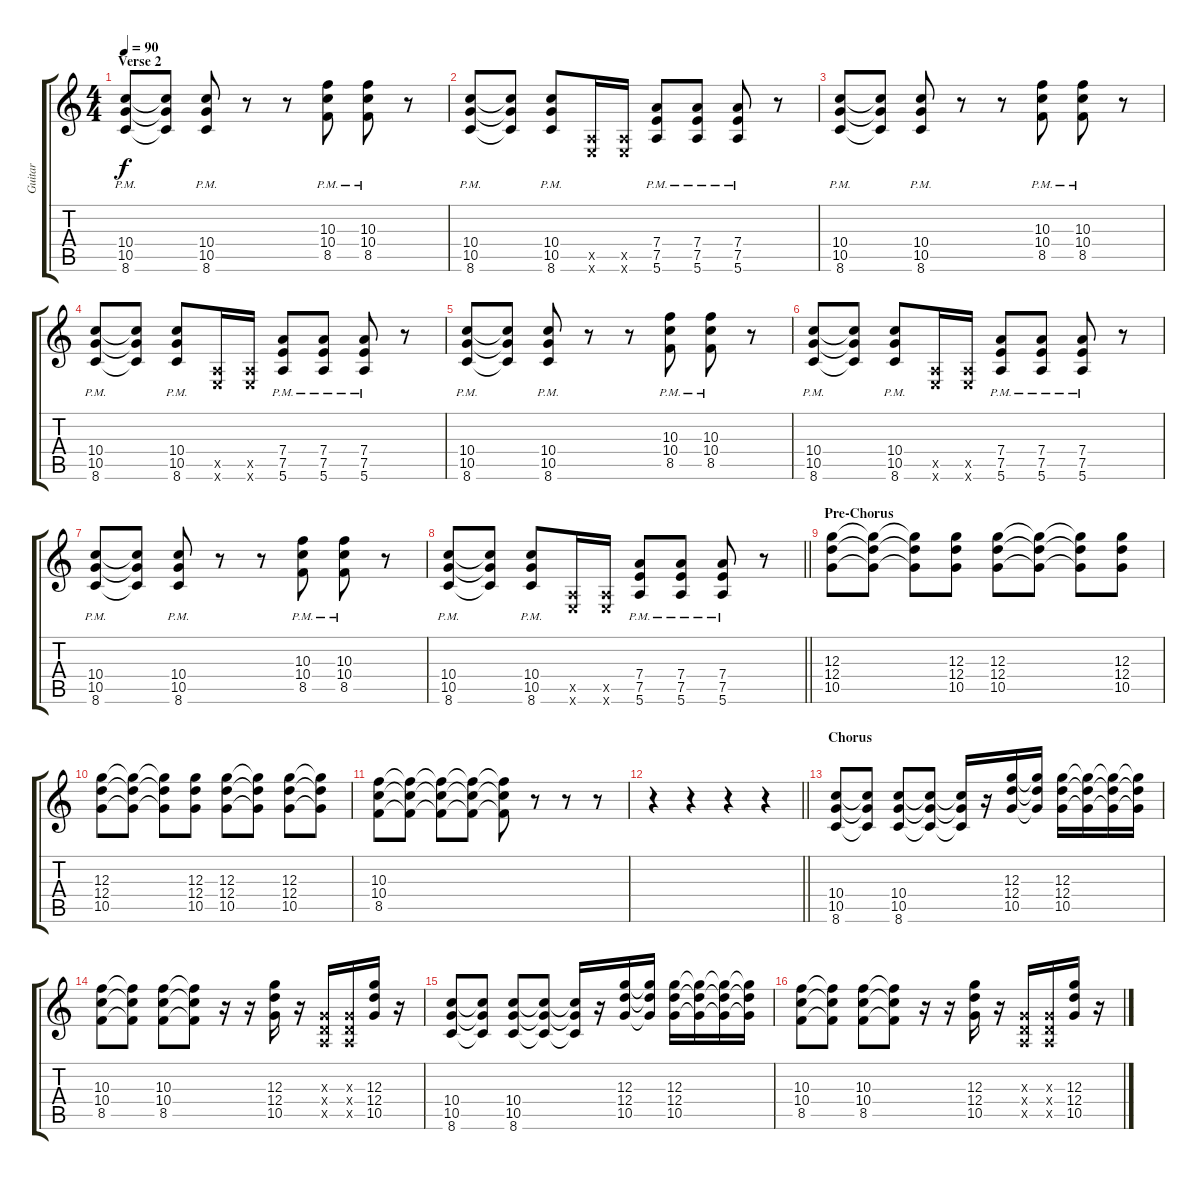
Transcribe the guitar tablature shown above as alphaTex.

\track ("Guitar" "Guitar") {instrument overdrivenguitar}
\staff {score tabs}
\tuning (E4 B3 G3 D3 A2 E2) {hide}
\ts (4 4)
\section ("" "Verse 2")
\tempo 90
\clef g2
\ks c
(10.4{pm} 10.5{pm} 8.6{pm}).8{dy f} (10.4{t} 10.5{t} 8.6{t}).8 (10.4{pm} 10.5{pm} 8.6{pm}).8 r.8 r.8 (10.3{pm} 10.4{pm} 8.5{pm}).8 (10.3{pm} 10.4{pm} 8.5{pm}).8 r.8 |
(10.4{pm} 10.5{pm} 8.6{pm}).8 (10.4{t} 10.5{t} 8.6{t}).8 (10.4{pm} 10.5{pm} 8.6{pm}).8 (0.5{x} 0.6{x}).16 (0.5{x} 0.6{x}).16 (7.4{pm} 7.5{pm} 5.6{pm}).8 (7.4{pm} 7.5{pm} 5.6{pm}).8 (7.4{pm} 7.5{pm} 5.6{pm}).8 r.8 |
(10.4{pm} 10.5{pm} 8.6{pm}).8 (10.4{t} 10.5{t} 8.6{t}).8 (10.4{pm} 10.5{pm} 8.6{pm}).8 r.8 r.8 (10.3{pm} 10.4{pm} 8.5{pm}).8 (10.3{pm} 10.4{pm} 8.5{pm}).8 r.8 |
(10.4{pm} 10.5{pm} 8.6{pm}).8 (10.4{t} 10.5{t} 8.6{t}).8 (10.4{pm} 10.5{pm} 8.6{pm}).8 (0.5{x} 0.6{x}).16 (0.5{x} 0.6{x}).16 (7.4{pm} 7.5{pm} 5.6{pm}).8 (7.4{pm} 7.5{pm} 5.6{pm}).8 (7.4{pm} 7.5{pm} 5.6{pm}).8 r.8 |
(10.4{pm} 10.5{pm} 8.6{pm}).8 (10.4{t} 10.5{t} 8.6{t}).8 (10.4{pm} 10.5{pm} 8.6{pm}).8 r.8 r.8 (10.3{pm} 10.4{pm} 8.5{pm}).8 (10.3{pm} 10.4{pm} 8.5{pm}).8 r.8 |
(10.4{pm} 10.5{pm} 8.6{pm}).8 (10.4{t} 10.5{t} 8.6{t}).8 (10.4{pm} 10.5{pm} 8.6{pm}).8 (0.5{x} 0.6{x}).16 (0.5{x} 0.6{x}).16 (7.4{pm} 7.5{pm} 5.6{pm}).8 (7.4{pm} 7.5{pm} 5.6{pm}).8 (7.4{pm} 7.5{pm} 5.6{pm}).8 r.8 |
(10.4{pm} 10.5{pm} 8.6{pm}).8 (10.4{t} 10.5{t} 8.6{t}).8 (10.4{pm} 10.5{pm} 8.6{pm}).8 r.8 r.8 (10.3{pm} 10.4{pm} 8.5{pm}).8 (10.3{pm} 10.4{pm} 8.5{pm}).8 r.8 |
\barLineRight lightlight
(10.4{pm} 10.5{pm} 8.6{pm}).8 (10.4{t} 10.5{t} 8.6{t}).8 (10.4{pm} 10.5{pm} 8.6{pm}).8 (0.5{x} 0.6{x}).16 (0.5{x} 0.6{x}).16 (7.4{pm} 7.5{pm} 5.6{pm}).8 (7.4{pm} 7.5{pm} 5.6{pm}).8 (7.4{pm} 7.5{pm} 5.6{pm}).8 r.8 |
\section ("" "Pre-Chorus")
(12.3 12.4 10.5).8 (12.3{t} 12.4{t} 10.5{t}).8 (12.3{t} 12.4{t} 10.5{t}).8 (12.3 12.4 10.5).8 (12.3 12.4 10.5).8 (12.3{t} 12.4{t} 10.5{t}).8 (12.3{t} 12.4{t} 10.5{t}).8 (12.3 12.4 10.5).8 |
(12.3 12.4 10.5).8 (12.3{t} 12.4{t} 10.5{t}).8 (12.3{t} 12.4{t} 10.5{t}).8 (12.3 12.4 10.5).8 (12.3 12.4 10.5).8 (12.3{t} 12.4{t} 10.5{t}).8 (12.3 12.4 10.5).8 (12.3{t} 12.4{t} 10.5{t}).8 |
(10.3 10.4 8.5).8 (10.3{t} 10.4{t} 8.5{t}).8 (10.3{t} 10.4{t} 8.5{t}).8 (10.3{t} 10.4{t} 8.5{t}).8 (10.3{t} 10.4{t} 8.5{t}).8 r.8 r.8 r.8 |
\barLineRight lightlight
r.4 r.4 r.4 r.4 |
\section ("" "Chorus")
(10.4 10.5 8.6).8 (10.4{t} 10.5{t} 8.6{t}).8 (10.4 10.5 8.6).8 (10.4{t} 10.5{t} 8.6{t}).8 (10.4{t} 10.5{t} 8.6{t}).16 r.16 (12.3 12.4 10.5).16 (12.3{t} 12.4{t} 10.5{t}).16 (12.3 12.4 10.5).16 (12.3{t} 12.4{t} 10.5{t}).16 (12.3{t} 12.4{t} 10.5{t}).16 (12.3{t} 12.4{t} 10.5{t}).16 |
(10.3 10.4 8.5).8 (10.3{t} 10.4{t} 8.5{t}).8 (10.3 10.4 8.5).8 (10.3{t} 10.4{t} 8.5{t}).8 r.16 r.16 (12.3 12.4 10.5).16 r.16 (0.3{x} 0.4{x} 0.5{x}).16 (0.3{x} 0.4{x} 0.5{x}).16 (12.3 12.4 10.5).16 r.16 |
(10.4 10.5 8.6).8 (10.4{t} 10.5{t} 8.6{t}).8 (10.4 10.5 8.6).8 (10.4{t} 10.5{t} 8.6{t}).8 (10.4{t} 10.5{t} 8.6{t}).16 r.16 (12.3 12.4 10.5).16 (12.3{t} 12.4{t} 10.5{t}).16 (12.3 12.4 10.5).16 (12.3{t} 12.4{t} 10.5{t}).16 (12.3{t} 12.4{t} 10.5{t}).16 (12.3{t} 12.4{t} 10.5{t}).16 |
(10.3 10.4 8.5).8 (10.3{t} 10.4{t} 8.5{t}).8 (10.3 10.4 8.5).8 (10.3{t} 10.4{t} 8.5{t}).8 r.16 r.16 (12.3 12.4 10.5).16 r.16 (0.3{x} 0.4{x} 0.5{x}).16 (0.3{x} 0.4{x} 0.5{x}).16 (12.3 12.4 10.5).16 r.16
